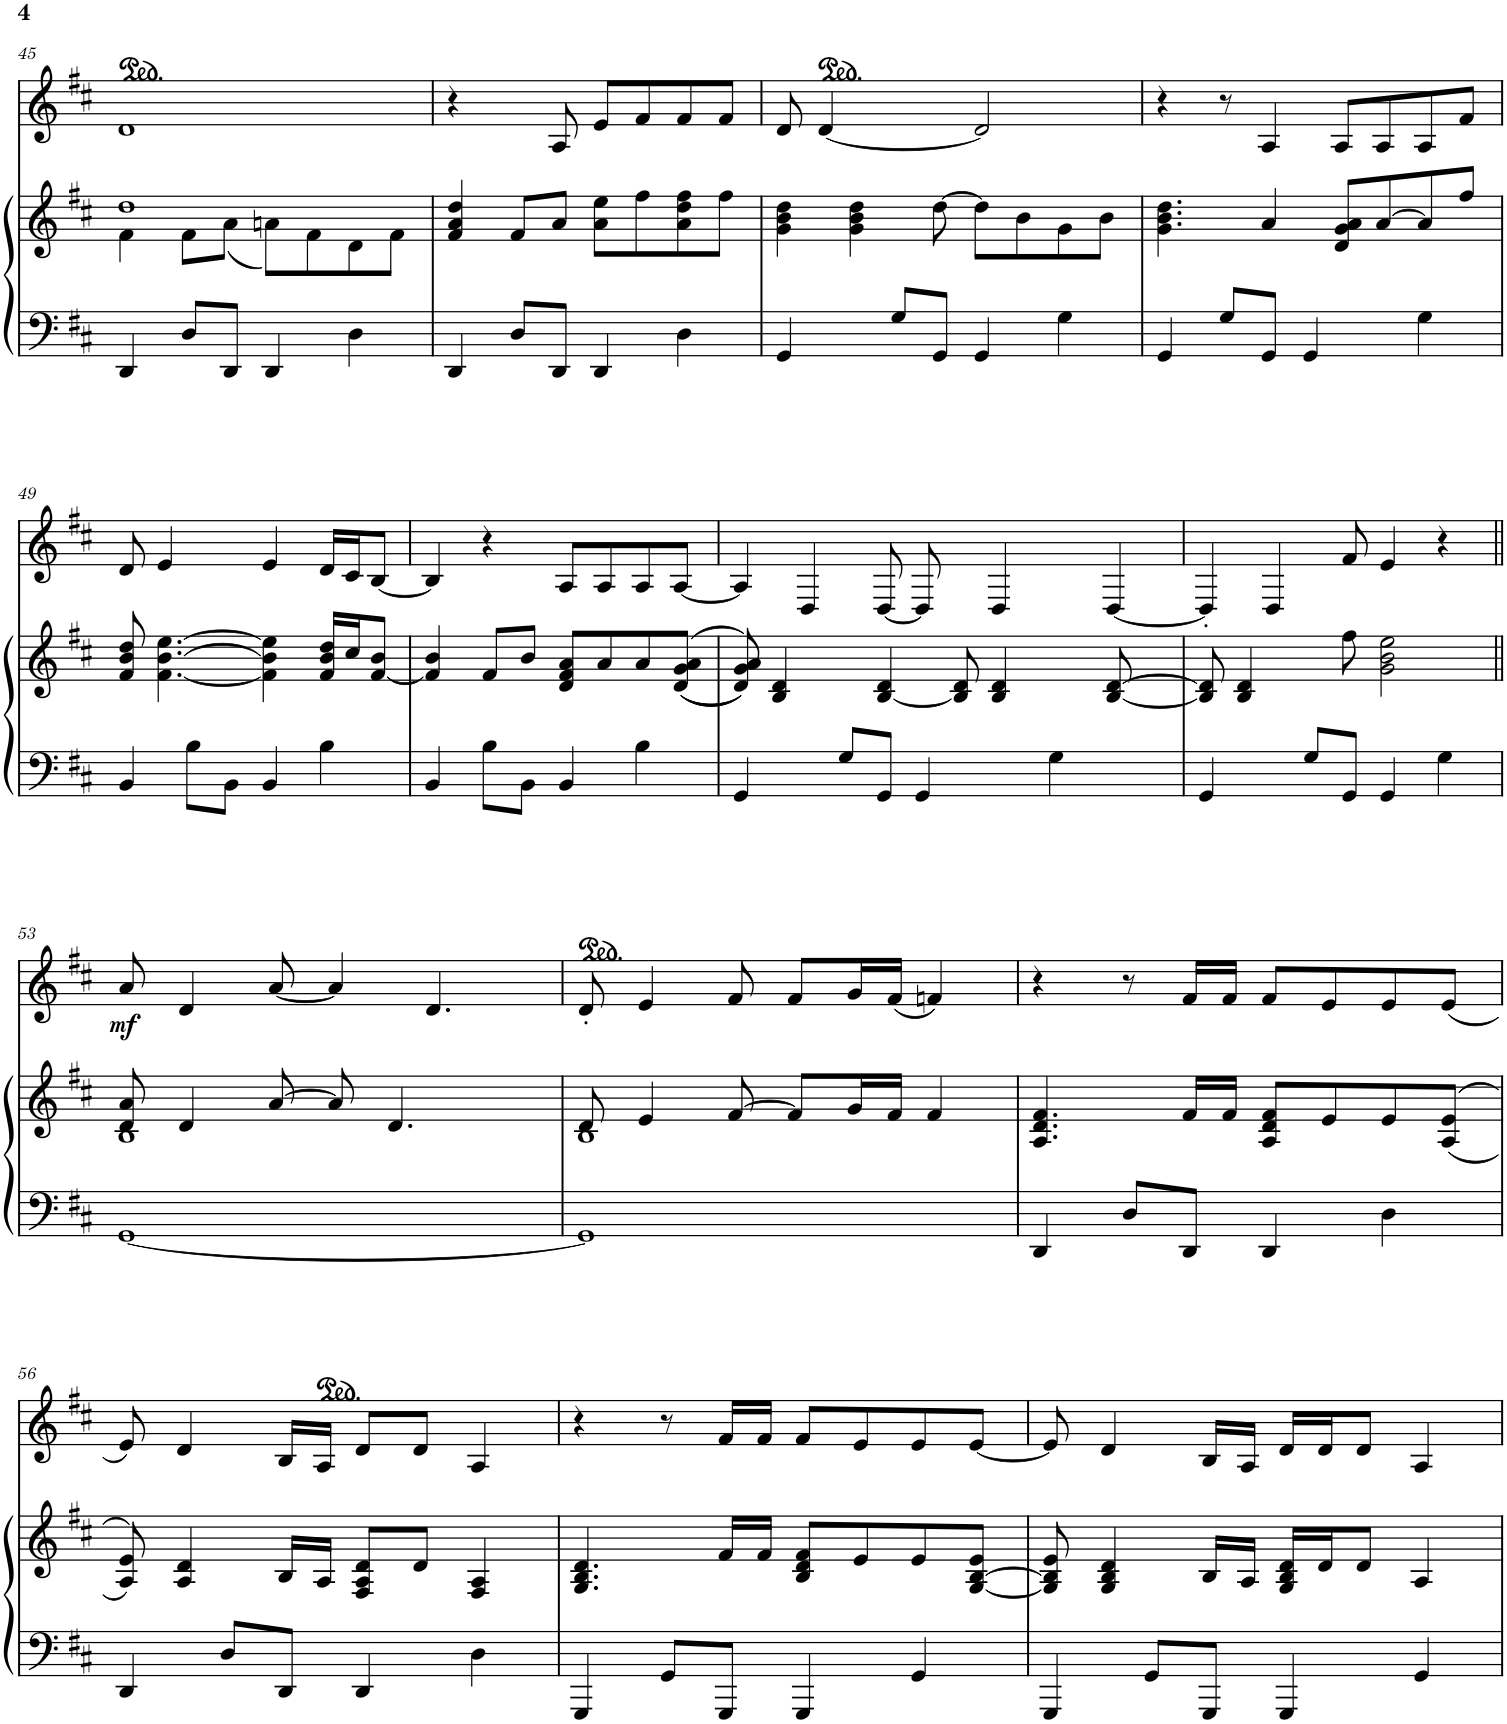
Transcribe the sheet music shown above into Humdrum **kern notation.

**kern	**kern	**kern	**dynam
*part2	*part2	*part1	*part1
*staff3	*staff2	*staff1	*staff1
*I"Piano	*	*I"Voice	*
*I'Pno	*	*I'V	*
!!LO:PB:g=z
*clefF4	*clefG2	*clefG2	*
*k[f#c#]	*k[f#c#]	*k[f#c#]	*
*M4/4	*M4/4	*M4/4	*
=45	=45	=45	=45
*	*^	*	*
4DD/	1dd	4f#\	1d	.
8D/L	.	8f#\L	.	.
8DD/J	.	(<8a\J	.	.
4DD/	.	8an\L)	.	.
.	.	8f#\	.	.
4D\	.	8d\	.	.
.	.	8f#\J	.	.
*	*v	*v	*	*
=46	=46	=46	=46
4DD/	4f#/ 4a/ 4dd/	4r	.
8D/L	8f#/L	8ryy	.
8DD/J	8a/J	8A/	.
4DD/	8a\ 8ee\L	8e/L	.
.	8ff#\	8f#/	.
4D\	8a\ 8dd\ 8ff#\	8f#/	.
.	8ff#\J	8f#/J	.
=47	=47	=47	=47
4GG/	4g\ 4b\ 4dd\	8d/	.
.	.	[<4d/	.
8ryy	4g\ 4b\ 4dd\	.	.
8G/L	.	4ryy	.
8GG/J	[>8dd\	.	.
4GG/	8dd\L]	4.d/_	.
.	8b\	.	.
[8G\	8g\	.	.
8ryy	8b\J	8ryy	.
=48	=48	=48	=48
4GG/	4.g\ 4.b\ 4.dd\	4r	.
8G\]	.	8d/]	.
8G/L	4a/	8r	.
8GG/J	.	4A/	.
4GG/	8d/ 8g/ 8a/L	.	.
.	[>8a/	8A/L	.
8ryy	8a/]	8A/	.
[8G\	8ff#/J	8A/	.
8ryy	8ryy	8f#/J	.
!!LO:LB:g=z
=49	=49	=49	=49
4BB/	8f#/ 8b/ 8dd/	8d/	.
.	[4.f#\ [4.b\ [4.ee\	4e/	.
8G\]	.	.	.
8B\L	.	8ryy	.
8BB\J	4f#\] 4b\] 4ee\]	4e/	.
4BB/	.	.	.
.	16f#/ 16b/ 16dd/LL	16d/LL	.
.	16cc#/J	16c#/J	.
4B\	[8f#/ 8b/J	[<8B/J	.
.	8ryy	8ryy	.
=50	=50	=50	=50
4BB/	4f#/] 4b/	4B/]	.
8B\L	8f#/L	4r	.
8BB\J	8b/J	.	.
4BB/	8d/ 8f#/ 8a/L	8A/L	.
.	8a/	8A/	.
4B\	8a/	8A/	.
.	(<(>(<8d/ 8g/ 8a/J	[<8A/J	.
=51	=51	=51	=51
4GG/	8d/ 8g/ 8a/)))	4A/]	.
.	4B/ 4d/	.	.
8ryy	.	4D/	.
8G/L	8ryy	.	.
8GG/J	[4B/ 4d/	[<8D/	.
4GG/	.	8D/]	.
.	8B/] 8d/	8ryy	.
8ryy	[8B/ [8d/	[8D/	.
8ryy	8ryy	8ryy	.
4G\	4ryy	4ryy	.
4ryy	[8B/ [8d/	[<4D/	.
.	8ryy	.	.
=52	=52	=52	=52
4GG/	8B/] 8d/]	4D'/]	.
.	8B/] 8d/]	.	.
8ryy	4B/ 4d/	8D/]	.
8ryy	.	4D/	.
8G/L	8ryy	.	.
8GG/J	8ff#\	8f#/	.
4GG/	[4.g\ [4.b\ [4.ee\	4e/	.
[8G\	.	8r	.
!!LO:LB:g=z
=53||	=53||	=53||	=53||
*	*^	*	*
!	!	!	!	!LO:DY:b
[<1GG	8d/ 8a/	1B	8a/	mf
.	8g\] 8b\] 8ee\]	.	8r	.
.	4d/	.	4d/	.
.	[>8a/	.	[<8a/	.
.	8a/]	.	4a/]	.
.	4.d/	.	.	.
.	.	.	[4d/	.
8G\]	.	4ryy	.	.
8ryy	8ryy	.	8ryy	.
=54	=54	=54	=54	=54
1GG]	8d/	1B	8d'/	.
.	4e/	.	8d/]	.
.	.	.	4e/	.
.	[>8f#/	.	.	.
.	8f#/L]	.	8f#/	.
.	16g/L	.	8f#/L	.
.	16f#/JJ	.	.	.
.	4f#/	.	16g/L	.
.	.	.	(<16f#/JJ	.
.	.	.	4fn/)	.
8ryy	8ryy	8ryy	.	.
*	*v	*v	*	*
=55	=55	=55	=55
4DD/	4.A/ 4.d/ 4.f#/	4r	.
8D/L	.	8r	.
8DD/J	16f#/LL	16f#/LL	.
.	16f#/JJ	16f#/JJ	.
4DD/	8A/ 8d/ 8f#/L	8f#/L	.
.	8e/	8e/	.
4D\	8e/	8e/	.
.	(<(>8A/ 8e/J	(<8e/J	.
!!LO:LB:g=z
=56	=56	=56	=56
4DD/	8A/ 8e/))	8e/)	.
.	4A/ 4d/	4d/	.
8D/L	.	.	.
8DD/J	16B/LL	16B/LL	.
.	16A/JJ	16A/JJ	.
4DD/	8F#/ 8A/ 8d/L	8d/L	.
.	8d/J	8d/J	.
4D\	4F#/ 4A/	4A/	.
=57	=57	=57	=57
4GGG/	4.G/ 4.B/ 4.d/	4r	.
8GG/L	.	8r	.
8GGG/J	16f#/LL	16f#/LL	.
.	16f#/JJ	16f#/JJ	.
4GGG/	8B/ 8d/ 8f#/L	8f#/L	.
.	8e/	8e/	.
4GG/	8e/	8e/	.
.	[8G/ [8B/ 8e/J	[<8e/J	.
=58	=58	=58	=58
4GGG/	8G/] 8B/] 8e/	8e/]	.
.	4G/ 4B/ 4d/	4d/	.
8GG/L	.	.	.
8GGG/J	16B/LL	16B/LL	.
.	16A/JJ	16A/JJ	.
4GGG/	16G/ 16B/ 16d/LL	16d/LL	.
.	16d/J	16d/J	.
.	8d/J	8d/J	.
4GG/	4A/	4A/	.
=	=	=	=
*-	*-	*-	*-
